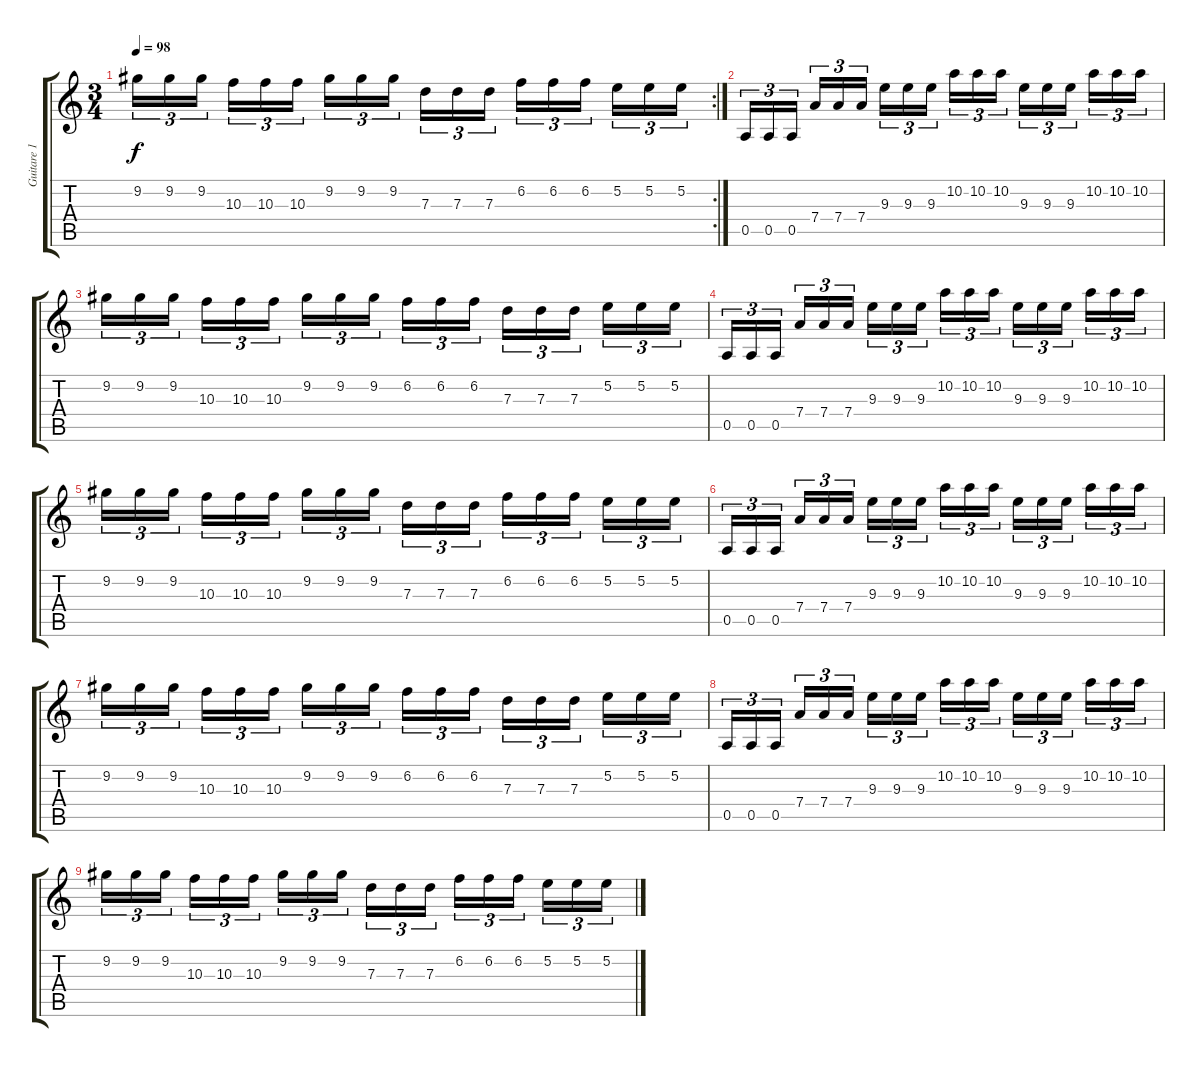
\track ("Guitare 1" "Guitare 1") {instrument distortionguitar}
\staff {score tabs}
\tuning (E4 B3 G3 D3 A2 E2) {hide}
\rc 2
\ts (3 4)
\tempo 98
\clef g2
\ks c
9.2.16{tu (3 2) dy f} 9.2.16{tu (3 2)} 9.2.16{tu (3 2) beam splitsecondary} 10.3.16{tu (3 2)} 10.3.16{tu (3 2)} 10.3.16{tu (3 2)} 9.2.16{tu (3 2)} 9.2.16{tu (3 2)} 9.2.16{tu (3 2) beam splitsecondary} 7.3.16{tu (3 2)} 7.3.16{tu (3 2)} 7.3.16{tu (3 2)} 6.2.16{tu (3 2)} 6.2.16{tu (3 2)} 6.2.16{tu (3 2) beam splitsecondary} 5.2.16{tu (3 2)} 5.2.16{tu (3 2)} 5.2.16{tu (3 2)} |
0.5.16{tu (3 2)} 0.5.16{tu (3 2)} 0.5.16{tu (3 2) beam splitsecondary} 7.4.16{tu (3 2)} 7.4.16{tu (3 2)} 7.4.16{tu (3 2)} 9.3.16{tu (3 2)} 9.3.16{tu (3 2)} 9.3.16{tu (3 2) beam splitsecondary} 10.2.16{tu (3 2)} 10.2.16{tu (3 2)} 10.2.16{tu (3 2)} 9.3.16{tu (3 2)} 9.3.16{tu (3 2)} 9.3.16{tu (3 2) beam splitsecondary} 10.2.16{tu (3 2)} 10.2.16{tu (3 2)} 10.2.16{tu (3 2)} |
9.2.16{tu (3 2)} 9.2.16{tu (3 2)} 9.2.16{tu (3 2) beam splitsecondary} 10.3.16{tu (3 2)} 10.3.16{tu (3 2)} 10.3.16{tu (3 2)} 9.2.16{tu (3 2)} 9.2.16{tu (3 2)} 9.2.16{tu (3 2) beam splitsecondary} 6.2.16{tu (3 2)} 6.2.16{tu (3 2)} 6.2.16{tu (3 2)} 7.3.16{tu (3 2)} 7.3.16{tu (3 2)} 7.3.16{tu (3 2) beam splitsecondary} 5.2.16{tu (3 2)} 5.2.16{tu (3 2)} 5.2.16{tu (3 2)} |
0.5.16{tu (3 2) volume 0} 0.5.16{tu (3 2)} 0.5.16{tu (3 2) beam splitsecondary} 7.4.16{tu (3 2)} 7.4.16{tu (3 2)} 7.4.16{tu (3 2)} 9.3.16{tu (3 2)} 9.3.16{tu (3 2)} 9.3.16{tu (3 2) beam splitsecondary} 10.2.16{tu (3 2)} 10.2.16{tu (3 2)} 10.2.16{tu (3 2)} 9.3.16{tu (3 2)} 9.3.16{tu (3 2)} 9.3.16{tu (3 2) beam splitsecondary} 10.2.16{tu (3 2)} 10.2.16{tu (3 2)} 10.2.16{tu (3 2)} |
9.2.16{tu (3 2)} 9.2.16{tu (3 2)} 9.2.16{tu (3 2) beam splitsecondary} 10.3.16{tu (3 2)} 10.3.16{tu (3 2)} 10.3.16{tu (3 2)} 9.2.16{tu (3 2)} 9.2.16{tu (3 2)} 9.2.16{tu (3 2) beam splitsecondary} 7.3.16{tu (3 2)} 7.3.16{tu (3 2)} 7.3.16{tu (3 2)} 6.2.16{tu (3 2)} 6.2.16{tu (3 2)} 6.2.16{tu (3 2) beam splitsecondary} 5.2.16{tu (3 2)} 5.2.16{tu (3 2)} 5.2.16{tu (3 2)} |
0.5.16{tu (3 2)} 0.5.16{tu (3 2)} 0.5.16{tu (3 2) beam splitsecondary} 7.4.16{tu (3 2)} 7.4.16{tu (3 2)} 7.4.16{tu (3 2)} 9.3.16{tu (3 2)} 9.3.16{tu (3 2)} 9.3.16{tu (3 2) beam splitsecondary} 10.2.16{tu (3 2)} 10.2.16{tu (3 2)} 10.2.16{tu (3 2)} 9.3.16{tu (3 2)} 9.3.16{tu (3 2)} 9.3.16{tu (3 2) beam splitsecondary} 10.2.16{tu (3 2)} 10.2.16{tu (3 2)} 10.2.16{tu (3 2)} |
9.2.16{tu (3 2)} 9.2.16{tu (3 2)} 9.2.16{tu (3 2) beam splitsecondary} 10.3.16{tu (3 2)} 10.3.16{tu (3 2)} 10.3.16{tu (3 2)} 9.2.16{tu (3 2)} 9.2.16{tu (3 2)} 9.2.16{tu (3 2) beam splitsecondary} 6.2.16{tu (3 2)} 6.2.16{tu (3 2)} 6.2.16{tu (3 2)} 7.3.16{tu (3 2)} 7.3.16{tu (3 2)} 7.3.16{tu (3 2) beam splitsecondary} 5.2.16{tu (3 2)} 5.2.16{tu (3 2)} 5.2.16{tu (3 2)} |
0.5.16{tu (3 2)} 0.5.16{tu (3 2)} 0.5.16{tu (3 2) beam splitsecondary} 7.4.16{tu (3 2)} 7.4.16{tu (3 2)} 7.4.16{tu (3 2)} 9.3.16{tu (3 2)} 9.3.16{tu (3 2)} 9.3.16{tu (3 2) beam splitsecondary} 10.2.16{tu (3 2)} 10.2.16{tu (3 2)} 10.2.16{tu (3 2)} 9.3.16{tu (3 2)} 9.3.16{tu (3 2)} 9.3.16{tu (3 2) beam splitsecondary} 10.2.16{tu (3 2)} 10.2.16{tu (3 2)} 10.2.16{tu (3 2)} |
9.2.16{tu (3 2)} 9.2.16{tu (3 2)} 9.2.16{tu (3 2) beam splitsecondary} 10.3.16{tu (3 2)} 10.3.16{tu (3 2)} 10.3.16{tu (3 2)} 9.2.16{tu (3 2)} 9.2.16{tu (3 2)} 9.2.16{tu (3 2) beam splitsecondary} 7.3.16{tu (3 2)} 7.3.16{tu (3 2)} 7.3.16{tu (3 2)} 6.2.16{tu (3 2)} 6.2.16{tu (3 2)} 6.2.16{tu (3 2) beam splitsecondary} 5.2.16{tu (3 2)} 5.2.16{tu (3 2)} 5.2.16{tu (3 2)}
